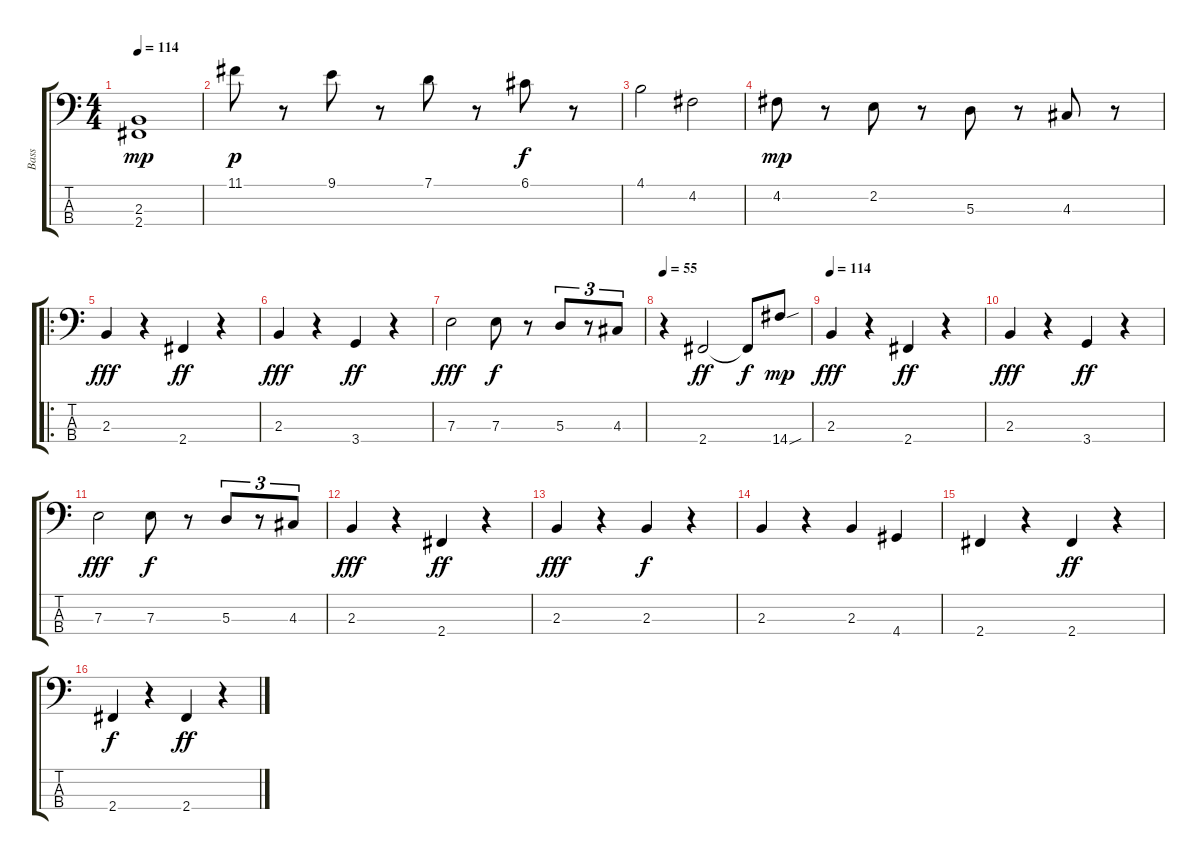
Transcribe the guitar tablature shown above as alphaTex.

\track ("Bass" "Bass") {instrument acousticbass}
\staff {score tabs}
\tuning (G2 D2 A1 E1) {hide}
\ts (4 4)
\tempo 114
\clef f4
\ks c
(2.3 2.4).1{dy mp instrument acousticbass} |
11.1.8{dy p} r.8 9.1.8 r.8 7.1.8 r.8 6.1.8{dy f} r.8 |
4.1.2 4.2.2 |
4.2.8{dy mp} r.8 2.2.8 r.8 5.3.8 r.8 4.3.8 r.8 |
\ro
2.3.4{dy fff} r.4 2.4.4{dy ff} r.4 |
2.3.4{dy fff} r.4 3.4.4{dy ff} r.4 |
7.3.2{dy fff} 7.3.8{dy f} r.8 5.3.8{tu (3 2)} r.8{tu (3 2)} 4.3.8{tu (3 2)} |
\tempo 55
r.4 2.4.2{dy ff} 2.4{t}.8{dy f} 14.4{sou}.8{dy mp} |
\tempo 114
2.3.4{dy fff} r.4 2.4.4{dy ff} r.4 |
2.3.4{dy fff} r.4 3.4.4{dy ff} r.4 |
7.3.2{dy fff} 7.3.8{dy f} r.8 5.3.8{tu (3 2)} r.8{tu (3 2)} 4.3.8{tu (3 2)} |
2.3.4{dy fff} r.4 2.4.4{dy ff} r.4 |
2.3.4{dy fff} r.4 2.3.4{dy f} r.4 |
2.3.4 r.4 2.3.4 4.4.4 |
2.4.4 r.4 2.4.4{dy ff} r.4 |
2.4.4{dy f} r.4 2.4.4{dy ff} r.4
